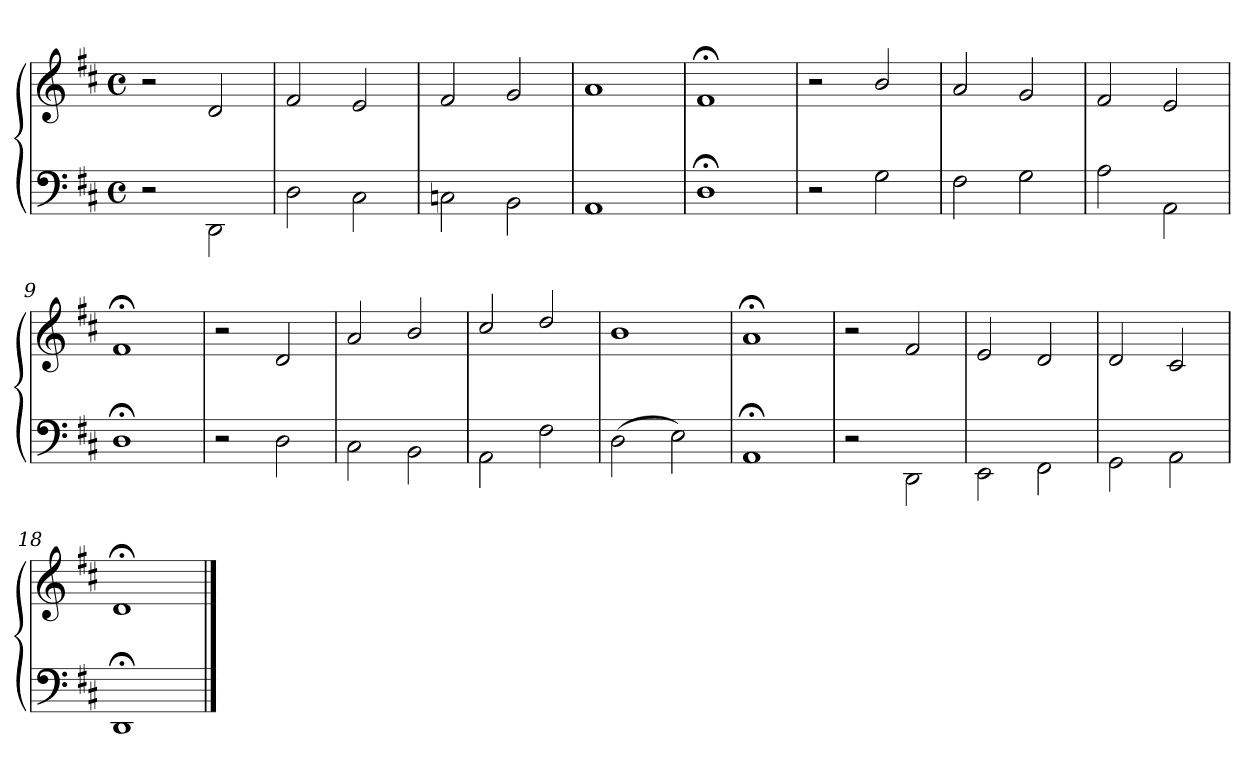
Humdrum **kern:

**kern	**kern
*part1	*part1
*staff2	*staff1
*clefF4	*clefG2
*k[f#c#]	*k[f#c#]
*M4/4	*M4/4
*met(c)	*met(c)
=1	=1
2r	2r
2DD\	2d/
=2	=2
2D\	2f#/
2C#\	2e/
=3	=3
2Cn\	2f#/
2BB\	2g/
=4	=4
1AA\	1a/
=5	=5
1D;\	1f#;</
=6	=6
2r	2r
2G\	2b/
=7	=7
2F#\	2a/
2G\	2g/
=8	=8
2A\	2f#/
2AA\	2e/
=9	=9
1D;\	1f#;</
!!LO:LB:g=z
=10	=10
2r	2r
2D\	2d/
=11	=11
2C#\	2a/
2BB\	2b/
=12	=12
2AA\	2cc#/
2F#\	2dd/
=13	=13
(2D\	1b/
2E\)	.
=14	=14
1AA;\	1a;</
=15	=15
2r	2r
2DD\	2f#/
=16	=16
2EE\	2e/
2FF#\	2d/
=17	=17
2GG\	2d/
2AA\	2c#/
=18	=18
1DD;\	1d;</
==	==
*-	*-
